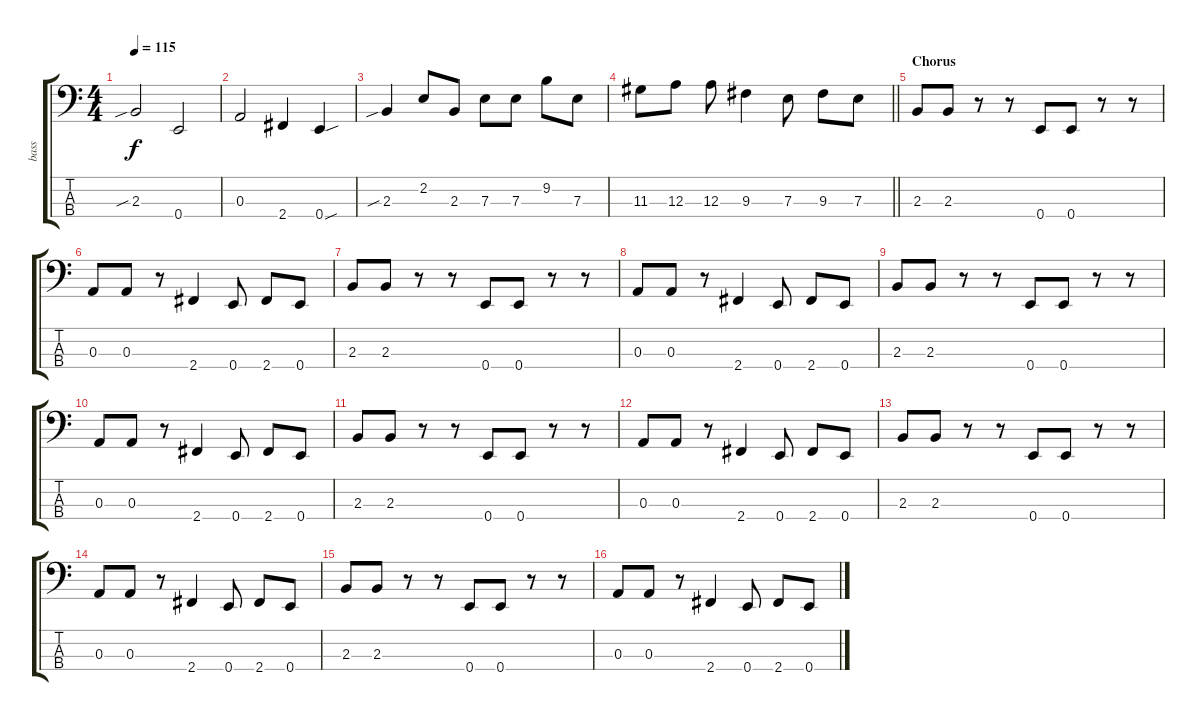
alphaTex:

\track ("bass" "bass") {instrument electricbassfinger}
\staff {score tabs}
\tuning (G2 D2 A1 E1) {hide}
\ts (4 4)
\tempo 115
\clef f4
\ks c
2.3{sib}.2{dy f} 0.4.2 |
0.3.2 2.4.4 0.4{sou}.4 |
2.3{sib}.4 2.2.8 2.3.8 7.3.8 7.3.8 9.2.8 7.3.8 |
\barLineRight lightlight
11.3.8 12.3.8 12.3.8 9.3.4 7.3.8 9.3.8 7.3.8 |
\section ("" "Chorus")
2.3.8 2.3.8 r.8 r.8 0.4.8 0.4.8 r.8 r.8 |
0.3.8 0.3.8 r.8 2.4.4 0.4.8 2.4.8 0.4.8 |
2.3.8 2.3.8 r.8 r.8 0.4.8 0.4.8 r.8 r.8 |
0.3.8 0.3.8 r.8 2.4.4 0.4.8 2.4.8 0.4.8 |
2.3.8 2.3.8 r.8 r.8 0.4.8 0.4.8 r.8 r.8 |
0.3.8 0.3.8 r.8 2.4.4 0.4.8 2.4.8 0.4.8 |
2.3.8 2.3.8 r.8 r.8 0.4.8 0.4.8 r.8 r.8 |
0.3.8 0.3.8 r.8 2.4.4 0.4.8 2.4.8 0.4.8 |
2.3.8 2.3.8 r.8 r.8 0.4.8 0.4.8 r.8 r.8 |
0.3.8 0.3.8 r.8 2.4.4 0.4.8 2.4.8 0.4.8 |
2.3.8 2.3.8 r.8 r.8 0.4.8 0.4.8 r.8 r.8 |
0.3.8 0.3.8 r.8 2.4.4 0.4.8 2.4.8 0.4.8
